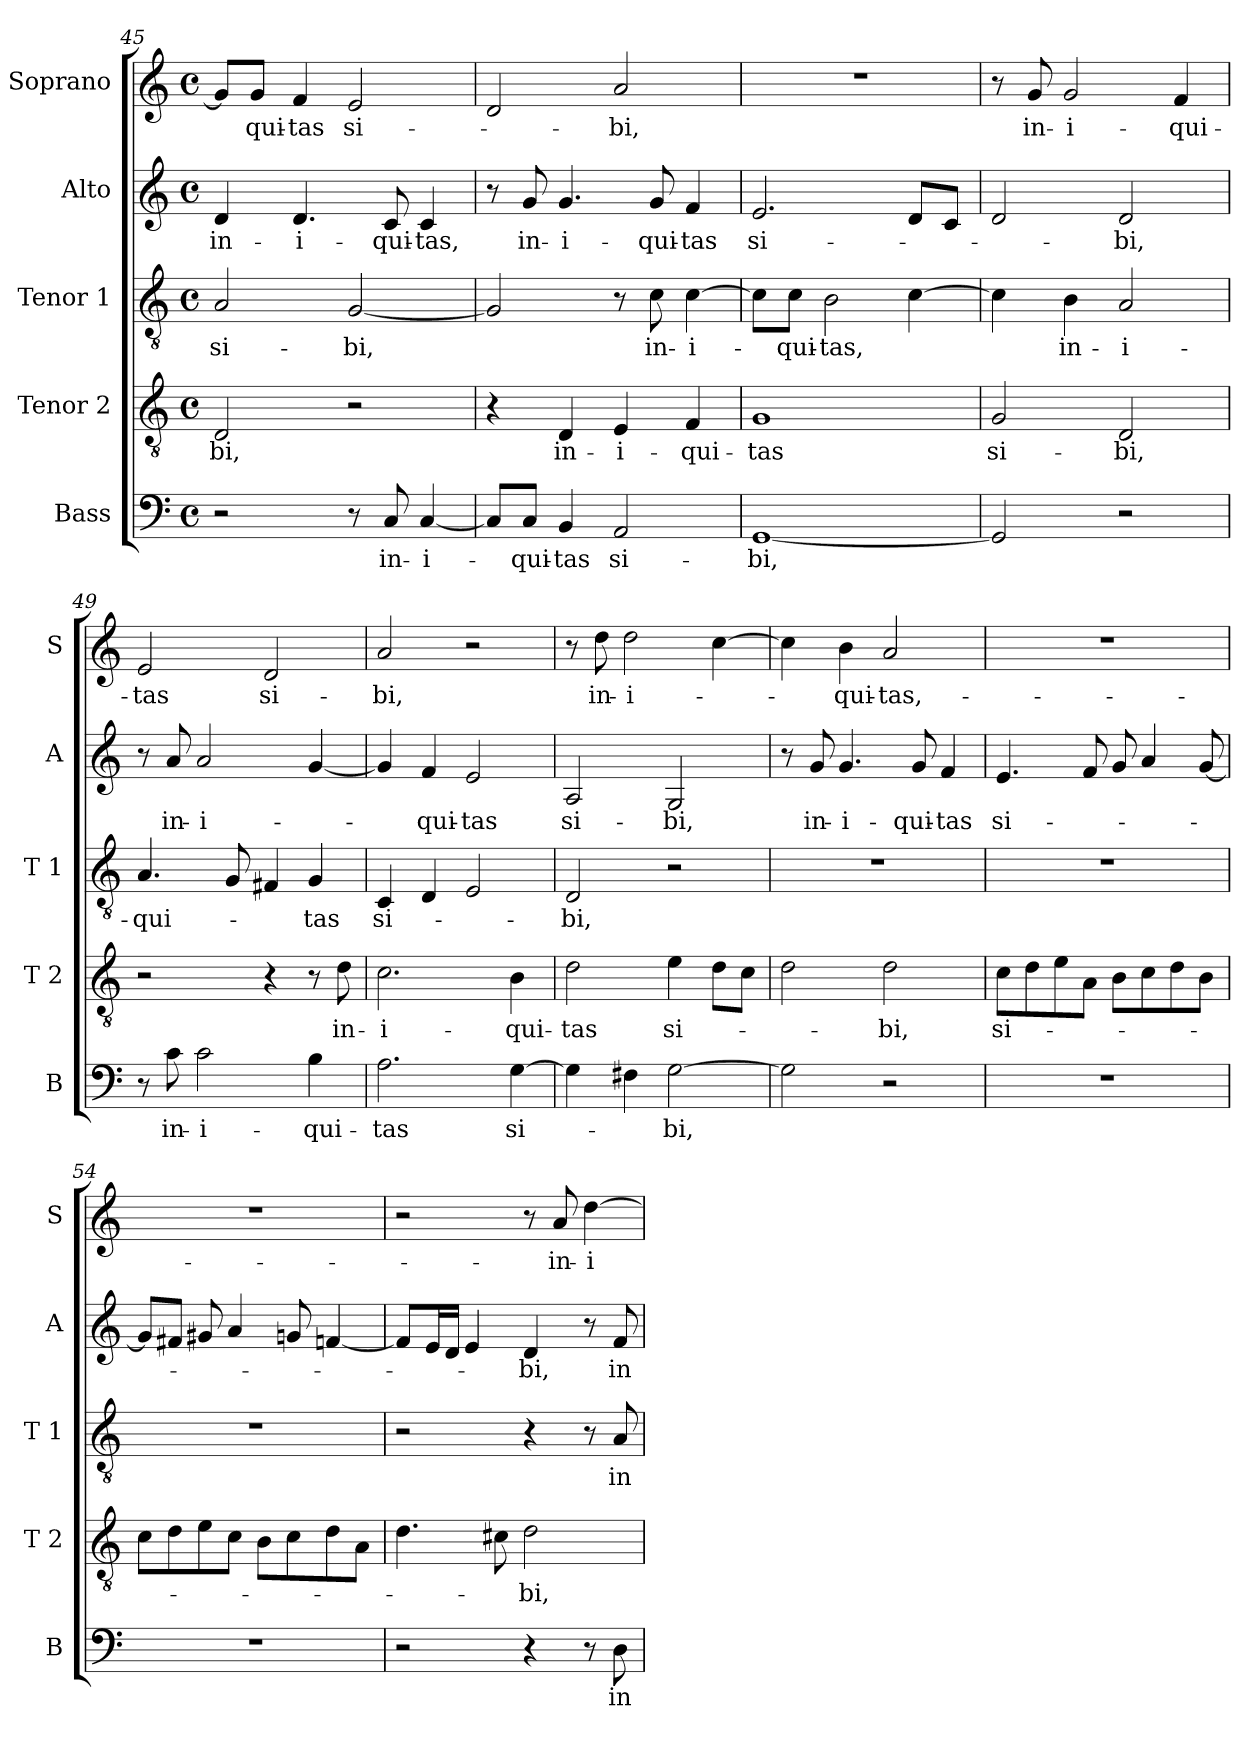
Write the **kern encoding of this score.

**kern	**text	**kern	**text	**kern	**text	**kern	**text	**kern	**text
*part5	*part5	*part4	*part4	*part3	*part3	*part2	*part2	*part1	*part1
*staff5	*staff5	*staff4	*staff4	*staff3	*staff3	*staff2	*staff2	*staff1	*staff1
*I"Bass	*	*I"Tenor 2	*	*I"Tenor 1	*	*I"Alto	*	*I"Soprano	*
*I'B	*	*I'T 2	*	*I'T 1	*	*I'A	*	*I'S	*
*clefF4	*	*clefGv2	*	*clefGv2	*	*clefG2	*	*clefG2	*
*k[]	*	*k[]	*	*k[]	*	*k[]	*	*k[]	*
*C:	*	*C:	*	*C:	*	*C:	*	*C:	*
*M4/4	*	*M4/4	*	*M4/4	*	*M4/4	*	*M4/4	*
*met(c)	*	*met(c)	*	*met(c)	*	*met(c)	*	*met(c)	*
=45	=45	=45	=45	=45	=45	=45	=45	=45	=45
2r	.	2D/	-bi,	2A/	si-	4d/	in-	8g/L]	.
.	.	.	.	.	.	.	.	8g/J	-qui-
.	.	.	.	.	.	4.d/	-i-	4f/	-tas
8r	.	2r	.	[2G/	-bi,	.	.	2e/	si-
8C/	in-	.	.	.	.	8c/	-qui-	.	.
[4C/	-i-	.	.	.	.	4c/	-tas,	.	.
=46	=46	=46	=46	=46	=46	=46	=46	=46	=46
8C/L]	.	4r	.	2G/]	.	8r	.	2d/	.
8C/J	-qui-	.	.	.	.	8g/	in-	.	.
4BB/	-tas	4D/	in-	.	.	4.g/	-i-	.	.
2AA/	si-	4E/	-i-	8r	.	.	.	2a/	-bi,
.	.	.	.	8c\	in-	8g/	-qui-	.	.
.	.	4F/	-qui-	[4c\	-i-	4f/	-tas	.	.
=47	=47	=47	=47	=47	=47	=47	=47	=47	=47
[1GG	-bi,	1G	-tas	8c\L]	.	2.e/	si-	1r	.
.	.	.	.	8c\J	-qui-	.	.	.	.
.	.	.	.	2B\	-tas,	.	.	.	.
.	.	.	.	[4c\	.	8d/L	.	.	.
.	.	.	.	.	.	8c/J	.	.	.
!!LO:PB:g=z
=48	=48	=48	=48	=48	=48	=48	=48	=48	=48
2GG/]	.	2G/	si-	4c\]	.	2d/	.	8r	.
.	.	.	.	.	.	.	.	8g/	in-
.	.	.	.	4B\	in-	.	.	2g/	-i-
2r	.	2D/	-bi,	2A/	-i-	2d/	-bi,	.	.
.	.	.	.	.	.	.	.	4f/	-qui-
=49	=49	=49	=49	=49	=49	=49	=49	=49	=49
8r	.	2r	.	4.A/	-qui-	8r	.	2e/	-tas
8c\	in-	.	.	.	.	8a/	in-	.	.
2c\	-i-	.	.	.	.	2a/	-i-	.	.
.	.	.	.	8G/	.	.	.	.	.
.	.	4r	.	4F#X/	.	.	.	2d/	si-
4B\	-qui-	8r	.	4G/	-tas	[4g/	.	.	.
.	.	8d\	in-	.	.	.	.	.	.
=50	=50	=50	=50	=50	=50	=50	=50	=50	=50
2.A\	-tas	2.c\	-i-	4C/	si-	4g/]	.	2a/	-bi,
.	.	.	.	4D/	.	4f/	-qui-	.	.
.	.	.	.	2E/	.	2e/	-tas	2r	.
[4G\	si-	4B\	-qui-	.	.	.	.	.	.
=51	=51	=51	=51	=51	=51	=51	=51	=51	=51
4G\]	.	2d\	-tas	2D/	-bi,	2A/	si-	8r	.
.	.	.	.	.	.	.	.	8dd\	in-
4F#X\	.	.	.	.	.	.	.	2dd\	-i-
[2G\	-bi,	4e\	si-	2r	.	2G/	-bi,	.	.
.	.	8d\L	.	.	.	.	.	[4cc\	.
.	.	8c\J	.	.	.	.	.	.	.
=52	=52	=52	=52	=52	=52	=52	=52	=52	=52
2G\]	.	2d\	.	1r	.	8r	.	4cc\]	.
.	.	.	.	.	.	8g/	in-	.	.
.	.	.	.	.	.	4.g/	-i-	4b\	-qui-
2r	.	2d\	-bi,	.	.	.	.	2a/	-tas,-
.	.	.	.	.	.	8g/	-qui-	.	.
.	.	.	.	.	.	4f/	-tas	.	.
!!LO:LB:g=z
=53	=53	=53	=53	=53	=53	=53	=53	=53	=53
1r	.	8c\L	si-	1r	.	4.e/	si-	1r	.
.	.	8d\	.	.	.	.	.	.	.
.	.	8e\	.	.	.	.	.	.	.
.	.	8A\J	.	.	.	8f/	.	.	.
.	.	8B\L	.	.	.	8g/	.	.	.
.	.	8c\	.	.	.	4a/	.	.	.
.	.	8d\	.	.	.	.	.	.	.
.	.	8B\J	.	.	.	[8g/	.	.	.
=54	=54	=54	=54	=54	=54	=54	=54	=54	=54
1r	.	8c\L	.	1r	.	8g/L]	.	1r	.
.	.	8d\	.	.	.	8f#X/J	.	.	.
.	.	8e\	.	.	.	8g#X/	.	.	.
.	.	8c\J	.	.	.	4a/	.	.	.
.	.	8B\L	.	.	.	.	.	.	.
.	.	8c\	.	.	.	8gn/	.	.	.
.	.	8d\	.	.	.	[4fn/	.	.	.
.	.	8A\J	.	.	.	.	.	.	.
=55	=55	=55	=55	=55	=55	=55	=55	=55	=55
2r	.	4.d\	.	2r	.	8f/L]	.	2r	.
.	.	.	.	.	.	16e/L	.	.	.
.	.	.	.	.	.	16d/JJ	.	.	.
.	.	.	.	.	.	4e/	.	.	.
.	.	8c#X\	.	.	.	.	.	.	.
4r	.	2d\	-bi,	4r	.	4d/	-bi,	8r	.
.	.	.	.	.	.	.	.	8a/	-in-
8r	.	.	.	8r	.	8r	.	[4dd\	-i-
8D\	in-	.	.	8A/	in-	8f/	in-	.	.
=	=	=	=	=	=	=	=	=	=
*-	*-	*-	*-	*-	*-	*-	*-	*-	*-
